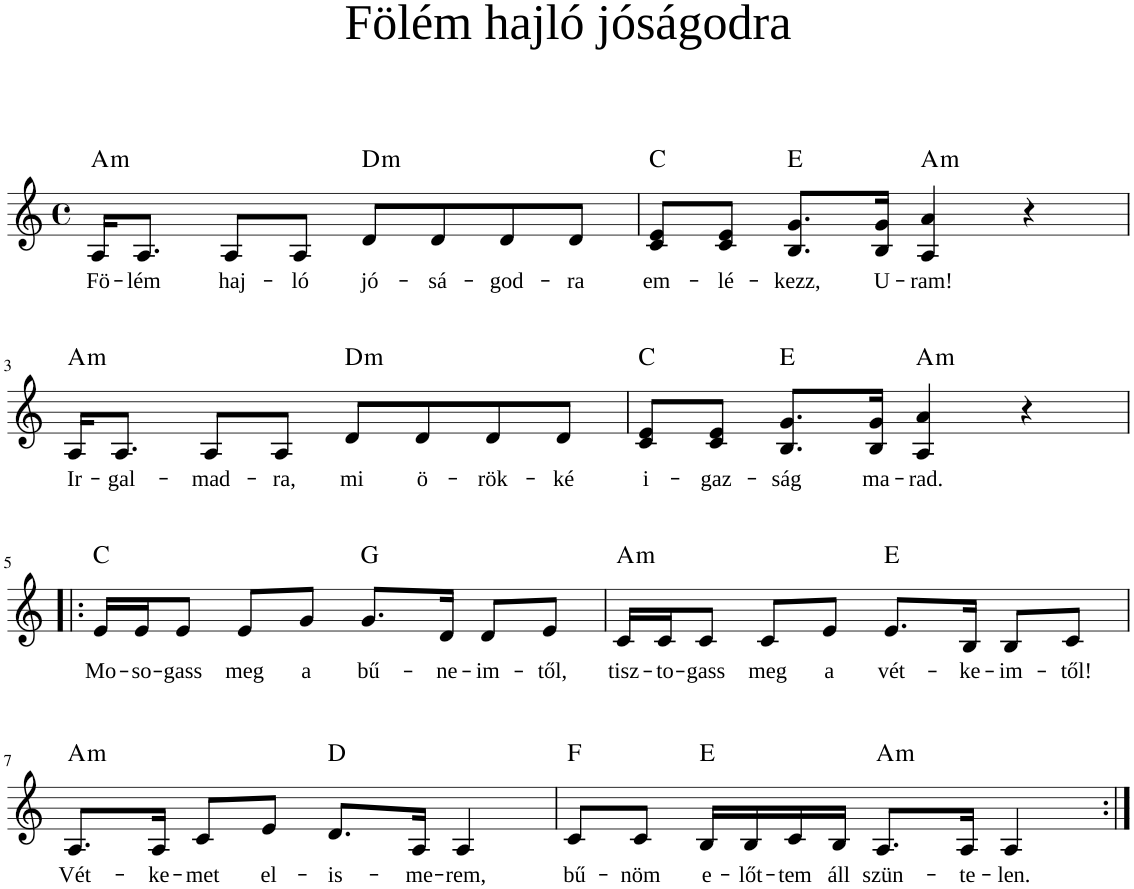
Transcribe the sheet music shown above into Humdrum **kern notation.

**kern	**text	**harte
*part1	*part1	*part1
*staff1	*staff1	*
*I"Piano	*	*
*I'Pno	*	*
*clefG2	*	*
*k[]	*	*
*M4/4	*	*
*met(c)	*	*
=1	=1	=1
!	!LO:LY:b	!LO:H:kt=m
16A/KL	Fö-	A:min
!	!LO:LY:b	!
8.A/J	-lém	.
!	!LO:LY:b	!
8A/L	haj-	.
!	!LO:LY:b	!
8A/J	-ló	.
!	!LO:LY:b	!LO:H:kt=m
8d/L	jó-	D:min
!	!LO:LY:b	!
8d/	-sá-	.
!	!LO:LY:b	!
8d/	-god-	.
!	!LO:LY:b	!
8d/J	-ra	.
=2	=2	=2
!	!LO:LY:b	!LO:H:kt=N.C.
8c/ 8e/L	em-	N
!	!LO:LY:b	!
8c/ 8e/J	-lé-	.
!	!LO:LY:b	!LO:H:kt=N.C.
8.B/ 8.g/L	-kezz,	N
!	!LO:LY:b	!
16B/ 16g/Jk	U-	.
!	!LO:LY:b	!LO:H:kt=m
4A/ 4a/	-ram!	A:min
4r	.	.
!!LO:LB:g=z
=3	=3	=3
!	!LO:LY:b	!LO:H:kt=m
16A/KL	Ir-	A:min
!	!LO:LY:b	!
8.A/J	-gal-	.
!	!LO:LY:b	!
8A/L	-mad-	.
!	!LO:LY:b	!
8A/J	-ra,	.
!	!LO:LY:b	!LO:H:kt=m
8d/L	mi	D:min
!	!LO:LY:b	!
8d/	ö-	.
!	!LO:LY:b	!
8d/	-rök-	.
!	!LO:LY:b	!
8d/J	-ké	.
=4	=4	=4
!	!LO:LY:b	!LO:H:kt=N.C.
8c/ 8e/L	i-	N
!	!LO:LY:b	!
8c/ 8e/J	-gaz-	.
!	!LO:LY:b	!LO:H:kt=N.C.
8.B/ 8.g/L	-ság	N
!	!LO:LY:b	!
16B/ 16g/Jk	ma-	.
!	!LO:LY:b	!LO:H:kt=m
4A/ 4a/	-rad.	A:min
4r	.	.
!!LO:LB:g=z
=5!|:	=5!|:	=5!|:
!	!LO:LY:b	!LO:H:kt=N.C.
16e/LL	Mo-	N
!	!LO:LY:b	!
16e/J	-so-	.
!	!LO:LY:b	!
8e/J	-gass	.
!	!LO:LY:b	!
8e/L	meg	.
!	!LO:LY:b	!
8g/J	a	.
!	!LO:LY:b	!LO:H:kt=N.C.
8.g/L	bű-	N
!	!LO:LY:b	!
16d/Jk	-ne-	.
!	!LO:LY:b	!
8d/L	-im-	.
!	!LO:LY:b	!
8e/J	-től,	.
=6	=6	=6
!	!LO:LY:b	!LO:H:kt=m
16c/LL	tisz-	A:min
!	!LO:LY:b	!
16c/J	-to-	.
!	!LO:LY:b	!
8c/J	-gass	.
!	!LO:LY:b	!
8c/L	meg	.
!	!LO:LY:b	!
8e/J	a	.
!	!LO:LY:b	!LO:H:kt=N.C.
8.e/L	vét-	N
!	!LO:LY:b	!
16B/Jk	-ke-	.
!	!LO:LY:b	!
8B/L	-im-	.
!	!LO:LY:b	!
8c/J	-től!	.
!!LO:LB:g=z
=7	=7	=7
!	!LO:LY:b	!LO:H:kt=m
8.A/L	Vét-	A:min
!	!LO:LY:b	!
16A/Jk	-ke-	.
!	!LO:LY:b	!
8c/L	-met	.
!	!LO:LY:b	!
8e/J	el-	.
!	!LO:LY:b	!LO:H:kt=N.C.
8.d/L	-is-	N
!	!LO:LY:b	!
16A/Jk	-me-	.
!	!LO:LY:b	!
4A/	-rem,	.
=8	=8	=8
!	!LO:LY:b	!LO:H:kt=N.C.
8c/L	bű-	N
!	!LO:LY:b	!
8c/J	-nöm	.
!	!LO:LY:b	!LO:H:kt=N.C.
16B/LL	e-	N
!	!LO:LY:b	!
16B/	-lőt-	.
!	!LO:LY:b	!
16c/	-tem	.
!	!LO:LY:b	!
16B/JJ	áll	.
!	!LO:LY:b	!LO:H:kt=m
8.A/L	szün-	A:min
!	!LO:LY:b	!
16A/Jk	-te-	.
!	!LO:LY:b	!
4A/	-len.	.
=:|!	=:|!	=:|!
*-	*-	*-
